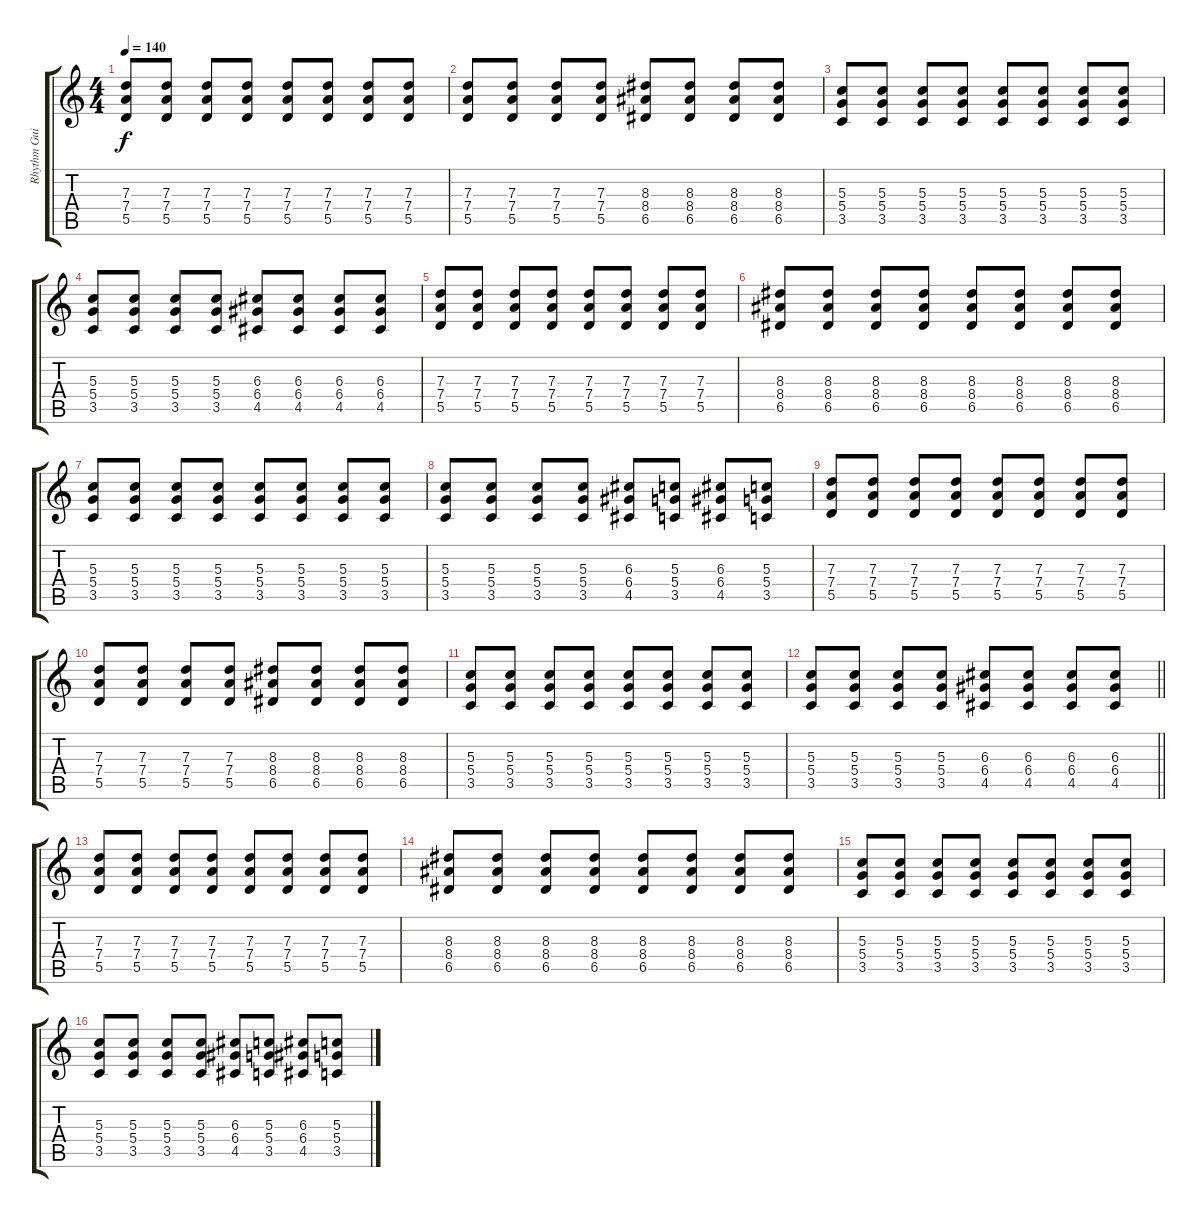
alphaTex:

\track ("Rhythm Guitar" "Rhythm Gui") {instrument distortionguitar}
\staff {score tabs}
\tuning (E4 B3 G3 D3 A2 E2) {hide}
\ts (4 4)
\tempo 140
\clef g2
\ks c
(7.3 7.4 5.5).8{dy f} (7.3 7.4 5.5).8 (7.3 7.4 5.5).8 (7.3 7.4 5.5).8 (7.3 7.4 5.5).8 (7.3 7.4 5.5).8 (7.3 7.4 5.5).8 (7.3 7.4 5.5).8 |
(7.3 7.4 5.5).8 (7.3 7.4 5.5).8 (7.3 7.4 5.5).8 (7.3 7.4 5.5).8 (8.3 8.4 6.5).8 (8.3 8.4 6.5).8 (8.3 8.4 6.5).8 (8.3 8.4 6.5).8 |
(5.3 5.4 3.5).8 (5.3 5.4 3.5).8 (5.3 5.4 3.5).8 (5.3 5.4 3.5).8 (5.3 5.4 3.5).8 (5.3 5.4 3.5).8 (5.3 5.4 3.5).8 (5.3 5.4 3.5).8 |
(5.3 5.4 3.5).8 (5.3 5.4 3.5).8 (5.3 5.4 3.5).8 (5.3 5.4 3.5).8 (6.3 6.4 4.5).8 (6.3 6.4 4.5).8 (6.3 6.4 4.5).8 (6.3 6.4 4.5).8 |
(7.3 7.4 5.5).8 (7.3 7.4 5.5).8 (7.3 7.4 5.5).8 (7.3 7.4 5.5).8 (7.3 7.4 5.5).8 (7.3 7.4 5.5).8 (7.3 7.4 5.5).8 (7.3 7.4 5.5).8 |
(8.3 8.4 6.5).8 (8.3 8.4 6.5).8 (8.3 8.4 6.5).8 (8.3 8.4 6.5).8 (8.3 8.4 6.5).8 (8.3 8.4 6.5).8 (8.3 8.4 6.5).8 (8.3 8.4 6.5).8 |
(5.3 5.4 3.5).8 (5.3 5.4 3.5).8 (5.3 5.4 3.5).8 (5.3 5.4 3.5).8 (5.3 5.4 3.5).8 (5.3 5.4 3.5).8 (5.3 5.4 3.5).8 (5.3 5.4 3.5).8 |
(5.3 5.4 3.5).8 (5.3 5.4 3.5).8 (5.3 5.4 3.5).8 (5.3 5.4 3.5).8 (6.3 6.4 4.5).8 (5.3 5.4 3.5).8 (6.3 6.4 4.5).8 (5.3 5.4 3.5).8 |
(7.3 7.4 5.5).8 (7.3 7.4 5.5).8 (7.3 7.4 5.5).8 (7.3 7.4 5.5).8 (7.3 7.4 5.5).8 (7.3 7.4 5.5).8 (7.3 7.4 5.5).8 (7.3 7.4 5.5).8 |
(7.3 7.4 5.5).8 (7.3 7.4 5.5).8 (7.3 7.4 5.5).8 (7.3 7.4 5.5).8 (8.3 8.4 6.5).8 (8.3 8.4 6.5).8 (8.3 8.4 6.5).8 (8.3 8.4 6.5).8 |
(5.3 5.4 3.5).8 (5.3 5.4 3.5).8 (5.3 5.4 3.5).8 (5.3 5.4 3.5).8 (5.3 5.4 3.5).8 (5.3 5.4 3.5).8 (5.3 5.4 3.5).8 (5.3 5.4 3.5).8 |
\barLineRight lightlight
(5.3 5.4 3.5).8 (5.3 5.4 3.5).8 (5.3 5.4 3.5).8 (5.3 5.4 3.5).8 (6.3 6.4 4.5).8 (6.3 6.4 4.5).8 (6.3 6.4 4.5).8 (6.3 6.4 4.5).8 |
(7.3 7.4 5.5).8 (7.3 7.4 5.5).8 (7.3 7.4 5.5).8 (7.3 7.4 5.5).8 (7.3 7.4 5.5).8 (7.3 7.4 5.5).8 (7.3 7.4 5.5).8 (7.3 7.4 5.5).8 |
(8.3 8.4 6.5).8 (8.3 8.4 6.5).8 (8.3 8.4 6.5).8 (8.3 8.4 6.5).8 (8.3 8.4 6.5).8 (8.3 8.4 6.5).8 (8.3 8.4 6.5).8 (8.3 8.4 6.5).8 |
(5.3 5.4 3.5).8 (5.3 5.4 3.5).8 (5.3 5.4 3.5).8 (5.3 5.4 3.5).8 (5.3 5.4 3.5).8 (5.3 5.4 3.5).8 (5.3 5.4 3.5).8 (5.3 5.4 3.5).8 |
(5.3 5.4 3.5).8 (5.3 5.4 3.5).8 (5.3 5.4 3.5).8 (5.3 5.4 3.5).8 (6.3 6.4 4.5).8 (5.3 5.4 3.5).8 (6.3 6.4 4.5).8 (5.3 5.4 3.5).8
